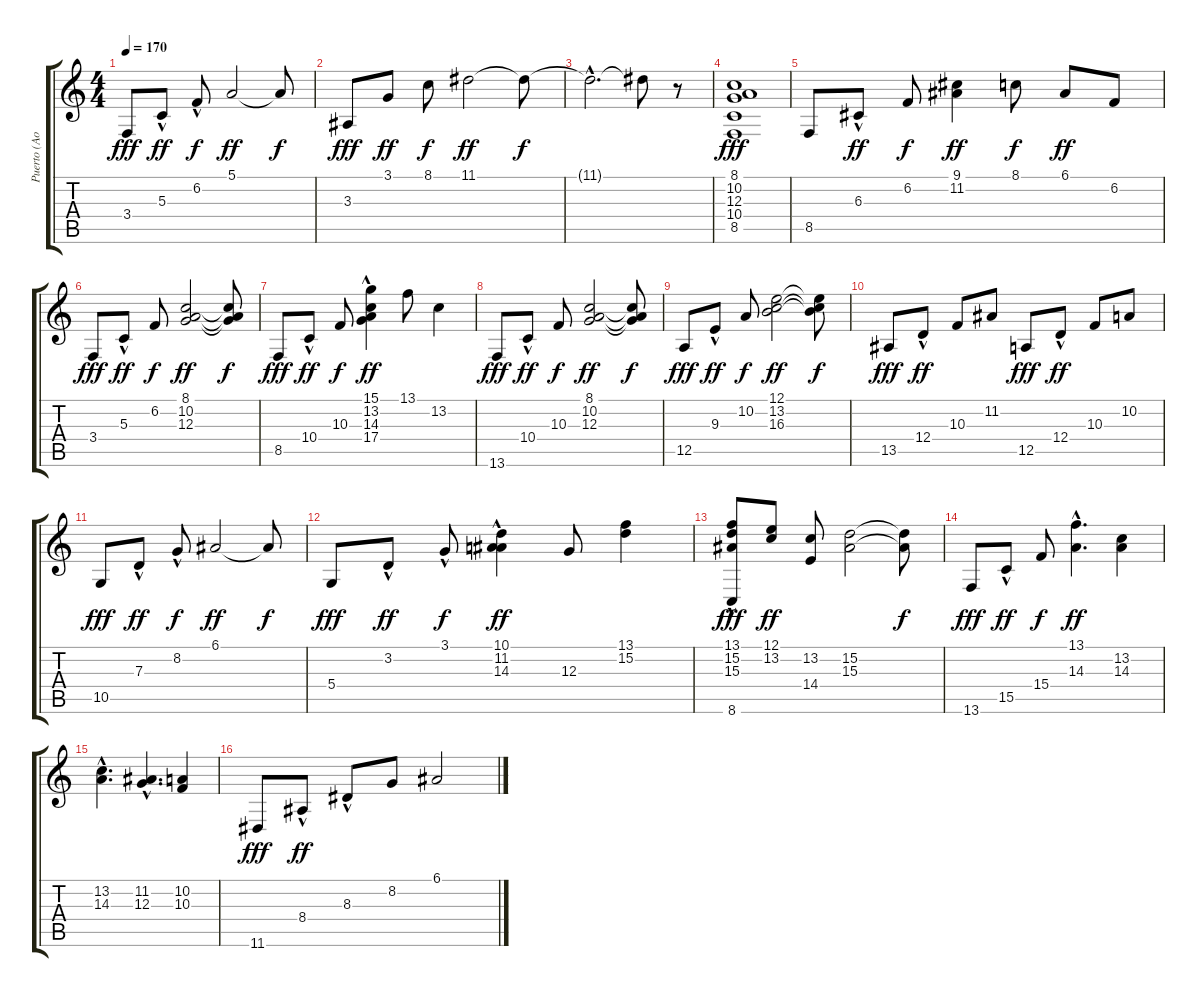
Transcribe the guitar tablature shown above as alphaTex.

\track ("Puerto (Aoshi)" "Puerto (Ao") {instrument honkytonkpiano}
\staff {score tabs}
\tuning (E4 B3 G3 D3 A2 E2) {hide}
\ts (4 4)
\tempo 170
\clef g2
\ks c
3.4.8{dy fff} 5.3{hac}.8{dy ff} 6.2{hac}.8{dy f} 5.1.2{dy ff} 5.1{t}.8{dy f} |
3.3.8{dy fff} 3.1.8{dy ff} 8.1.8{dy f} 11.1.2{dy ff} 11.1{t}.8{dy f} |
11.1{hac t}.2{d} 11.1{t}.8 r.8 |
(8.1 10.2 12.3 10.4 8.5).1{dy fff} |
8.5.8 6.3{hac}.8{dy ff} 6.2.8{dy f} (9.1 11.2).4{dy ff} 8.1.8{dy f} 6.1.8{dy ff} 6.2.8 |
3.4.8{dy fff} 5.3{hac}.8{dy ff} 6.2.8{dy f} (8.1 10.2 12.3).2{dy ff} (8.1{t} 10.2{t} 12.3{t}).8{dy f} |
8.5.8{dy fff} 10.4{hac}.8{dy ff} 10.3.8{dy f} (15.1 13.2{hac} 14.3 17.4).4{dy ff} 13.1.8 13.2.4 |
13.6.8{dy fff} 10.4{hac}.8{dy ff} 10.3.8{dy f} (8.1 10.2 12.3).2{dy ff} (8.1{t} 10.2{t} 12.3{t}).8{dy f} |
12.5.8{dy fff} 9.3{hac}.8{dy ff} 10.2.8{dy f} (12.1 13.2 16.3).2{dy ff} (12.1{t} 13.2{t} 16.3{t}).8{dy f} |
13.5.8{dy fff} 12.4{hac}.8{dy ff} 10.3.8 11.2.8 12.5.8{dy fff} 12.4{hac}.8{dy ff} 10.3.8 10.2.8 |
10.5.8{dy fff} 7.3{hac}.8{dy ff} 8.2{hac}.8{dy f} 6.1.2{dy ff} 6.1{t}.8{dy f} |
5.4.8{dy fff} 3.2{hac}.8{dy ff} 3.1{hac}.8{dy f} (10.1{hac} 11.2 14.3).4{dy ff} 12.3.8 (13.1 15.2).4 |
(13.1 15.2 15.3{hac} 8.6).8{dy fff} (12.1 13.2).8{dy ff} (13.2 14.4).8 (15.2 15.3).2 (15.2{t} 15.3{t}).8{dy f} |
13.6.8{dy fff} 15.5{hac}.8{dy ff} 15.4.8{dy f} (13.1{hac} 14.3{hac}).4{d dy ff} (13.2 14.3).4 |
(13.2{hac} 14.3{hac}).4{d} (11.2{hac} 12.3{hac}).4{d} (10.2 10.3).4 |
11.6.8{dy fff} 8.4{hac}.8{dy ff} 8.3{hac}.8 8.2.8 6.1.2
